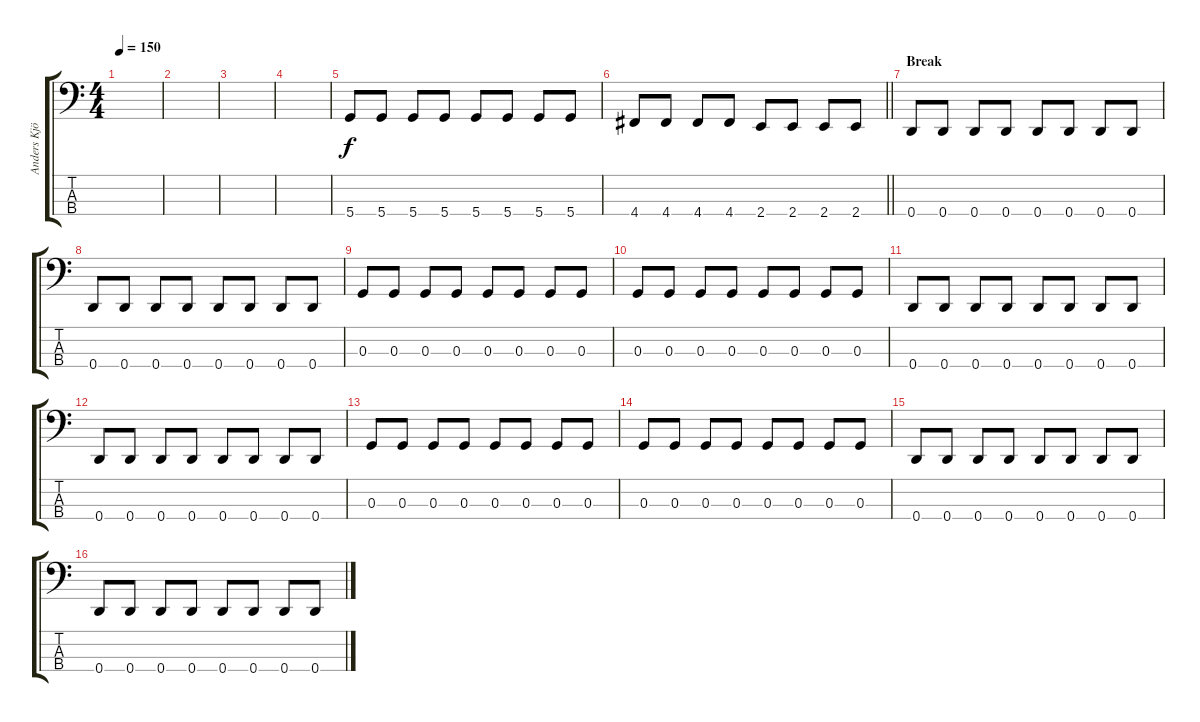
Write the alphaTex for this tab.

\track ("Anders Kjölholm" "Anders Kjö") {instrument electricbassfinger}
\staff {score tabs}
\tuning (F2 C2 G1 D1) {hide}
\ts (4 4)
\tempo 150
\clef f4
\ks c
|
|
|
|
5.4.8 5.4.8 5.4.8 5.4.8 5.4.8 5.4.8 5.4.8 5.4.8 |
\barLineRight lightlight
4.4.8 4.4.8 4.4.8 4.4.8 2.4.8 2.4.8 2.4.8 2.4.8 |
\section ("" "Break")
0.4.8 0.4.8 0.4.8 0.4.8 0.4.8 0.4.8 0.4.8 0.4.8 |
0.4.8 0.4.8 0.4.8 0.4.8 0.4.8 0.4.8 0.4.8 0.4.8 |
0.3.8 0.3.8 0.3.8 0.3.8 0.3.8 0.3.8 0.3.8 0.3.8 |
0.3.8 0.3.8 0.3.8 0.3.8 0.3.8 0.3.8 0.3.8 0.3.8 |
0.4.8 0.4.8 0.4.8 0.4.8 0.4.8 0.4.8 0.4.8 0.4.8 |
0.4.8 0.4.8 0.4.8 0.4.8 0.4.8 0.4.8 0.4.8 0.4.8 |
0.3.8 0.3.8 0.3.8 0.3.8 0.3.8 0.3.8 0.3.8 0.3.8 |
0.3.8 0.3.8 0.3.8 0.3.8 0.3.8 0.3.8 0.3.8 0.3.8 |
0.4.8 0.4.8 0.4.8 0.4.8 0.4.8 0.4.8 0.4.8 0.4.8 |
0.4.8 0.4.8 0.4.8 0.4.8 0.4.8 0.4.8 0.4.8 0.4.8
